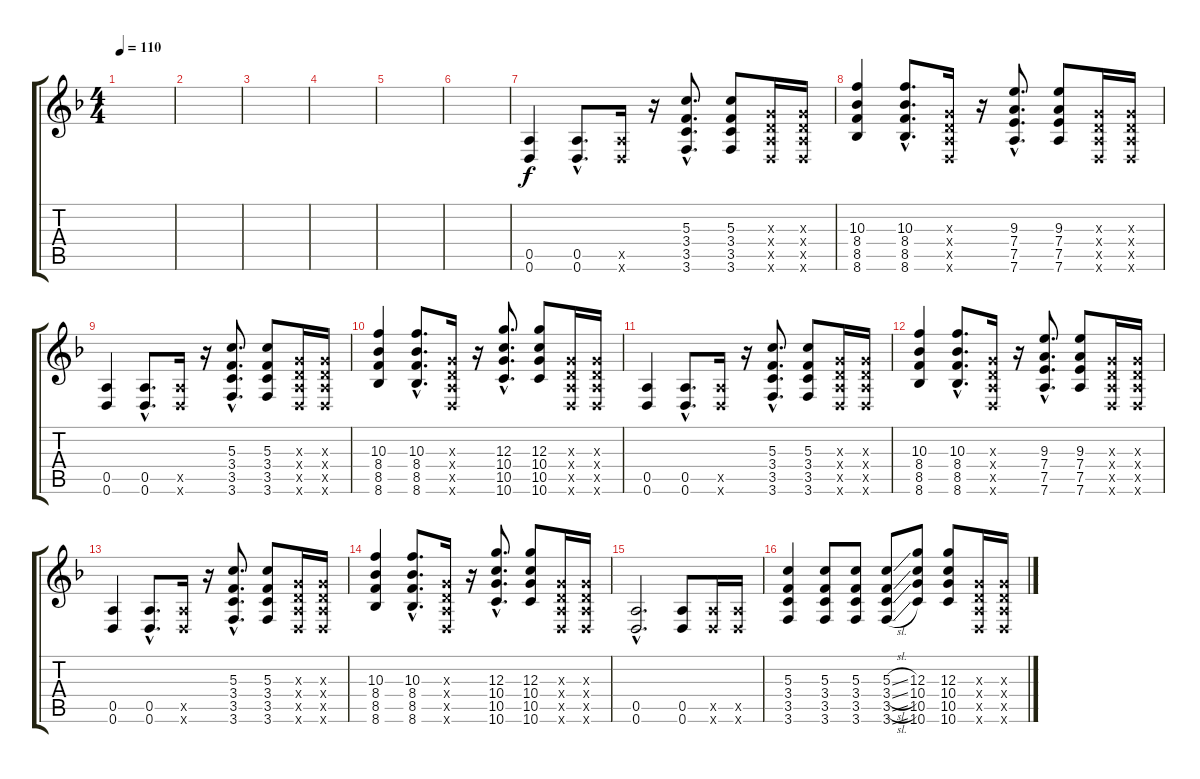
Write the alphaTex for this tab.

\track "" {instrument distortionguitar}
\staff {score tabs}
\tuning (E4 B3 G3 D3 A2 D2) {hide}
\ts (4 4)
\tempo 110
\clef g2
\ks f
|
|
|
|
|
|
(0.5 0.6).4 (0.5{hac} 0.6{hac}).8{d} (0.5{x} 0.6{x}).16 r.16 (5.3{hac} 3.4{hac} 3.5{hac} 3.6{hac}).8{d} (5.3 3.4 3.5 3.6).8 (0.3{x} 0.4{x} 0.5{x} 0.6{x}).16 (0.3{x} 0.4{x} 0.5{x} 0.6{x}).16 |
(10.3 8.4 8.5 8.6).4 (10.3{hac} 8.4{hac} 8.5{hac} 8.6{hac}).8{d} (0.3{x} 0.4{x} 0.5{x} 0.6{x}).16 r.16 (9.3{hac} 7.4{hac} 7.5{hac} 7.6{hac}).8{d} (9.3 7.4 7.5 7.6).8 (0.3{x} 0.4{x} 0.5{x} 0.6{x}).16 (0.3{x} 0.4{x} 0.5{x} 0.6{x}).16 |
(0.5 0.6).4 (0.5{hac} 0.6{hac}).8{d} (0.5{x} 0.6{x}).16 r.16 (5.3{hac} 3.4{hac} 3.5{hac} 3.6{hac}).8{d} (5.3 3.4 3.5 3.6).8 (0.3{x} 0.4{x} 0.5{x} 0.6{x}).16 (0.3{x} 0.4{x} 0.5{x} 0.6{x}).16 |
(10.3 8.4 8.5 8.6).4 (10.3{hac} 8.4{hac} 8.5{hac} 8.6{hac}).8{d} (0.3{x} 0.4{x} 0.5{x} 0.6{x}).16 r.16 (12.3{hac} 10.4{hac} 10.5{hac} 10.6{hac}).8{d} (12.3 10.4 10.5 10.6).8 (0.3{x} 0.4{x} 0.5{x} 0.6{x}).16 (0.3{x} 0.4{x} 0.5{x} 0.6{x}).16 |
(0.5 0.6).4 (0.5{hac} 0.6{hac}).8{d} (0.5{x} 0.6{x}).16 r.16 (5.3{hac} 3.4{hac} 3.5{hac} 3.6{hac}).8{d} (5.3 3.4 3.5 3.6).8 (0.3{x} 0.4{x} 0.5{x} 0.6{x}).16 (0.3{x} 0.4{x} 0.5{x} 0.6{x}).16 |
(10.3 8.4 8.5 8.6).4 (10.3{hac} 8.4{hac} 8.5{hac} 8.6{hac}).8{d} (0.3{x} 0.4{x} 0.5{x} 0.6{x}).16 r.16 (9.3{hac} 7.4{hac} 7.5{hac} 7.6{hac}).8{d} (9.3 7.4 7.5 7.6).8 (0.3{x} 0.4{x} 0.5{x} 0.6{x}).16 (0.3{x} 0.4{x} 0.5{x} 0.6{x}).16 |
(0.5 0.6).4 (0.5{hac} 0.6{hac}).8{d} (0.5{x} 0.6{x}).16 r.16 (5.3{hac} 3.4{hac} 3.5{hac} 3.6{hac}).8{d} (5.3 3.4 3.5 3.6).8 (0.3{x} 0.4{x} 0.5{x} 0.6{x}).16 (0.3{x} 0.4{x} 0.5{x} 0.6{x}).16 |
(10.3 8.4 8.5 8.6).4 (10.3{hac} 8.4{hac} 8.5{hac} 8.6{hac}).8{d} (0.3{x} 0.4{x} 0.5{x} 0.6{x}).16 r.16 (12.3{hac} 10.4{hac} 10.5{hac} 10.6{hac}).8{d} (12.3 10.4 10.5 10.6).8 (0.3{x} 0.4{x} 0.5{x} 0.6{x}).16 (0.3{x} 0.4{x} 0.5{x} 0.6{x}).16 |
(0.5{hac} 0.6{hac}).2{d} (0.5 0.6).8 (0.5{x} 0.6{x}).16 (0.5{x} 0.6{x}).16 |
(5.3 3.4 3.5 3.6).4 (5.3 3.4 3.5 3.6).8 (5.3 3.4 3.5 3.6).8 (5.3{sl} 3.4{sl} 3.5{sl} 3.6{sl}).8 (12.3 10.4 10.5 10.6).8 (12.3 10.4 10.5 10.6).8 (0.3{x} 0.4{x} 0.5{x} 0.6{x}).16 (0.3{x} 0.4{x} 0.5{x} 0.6{x}).16
